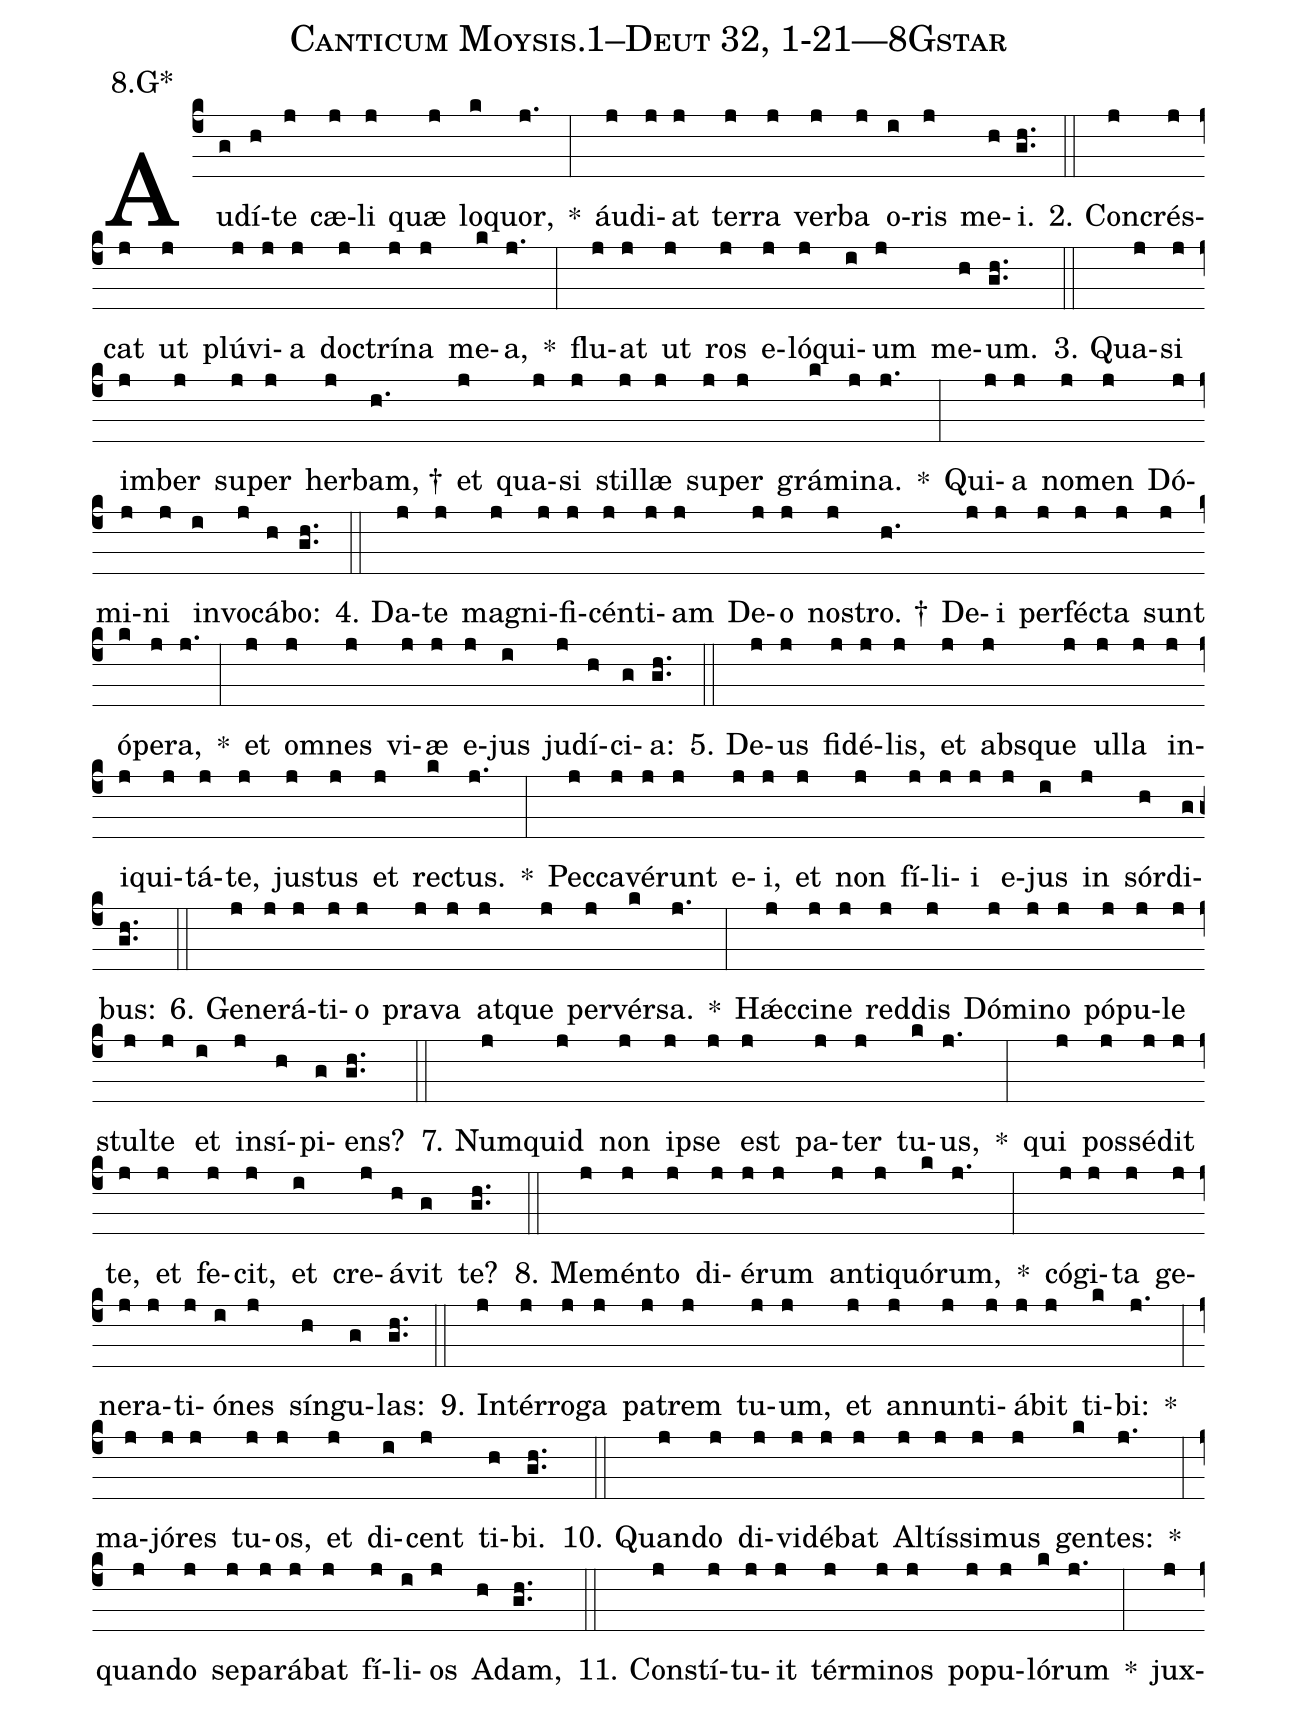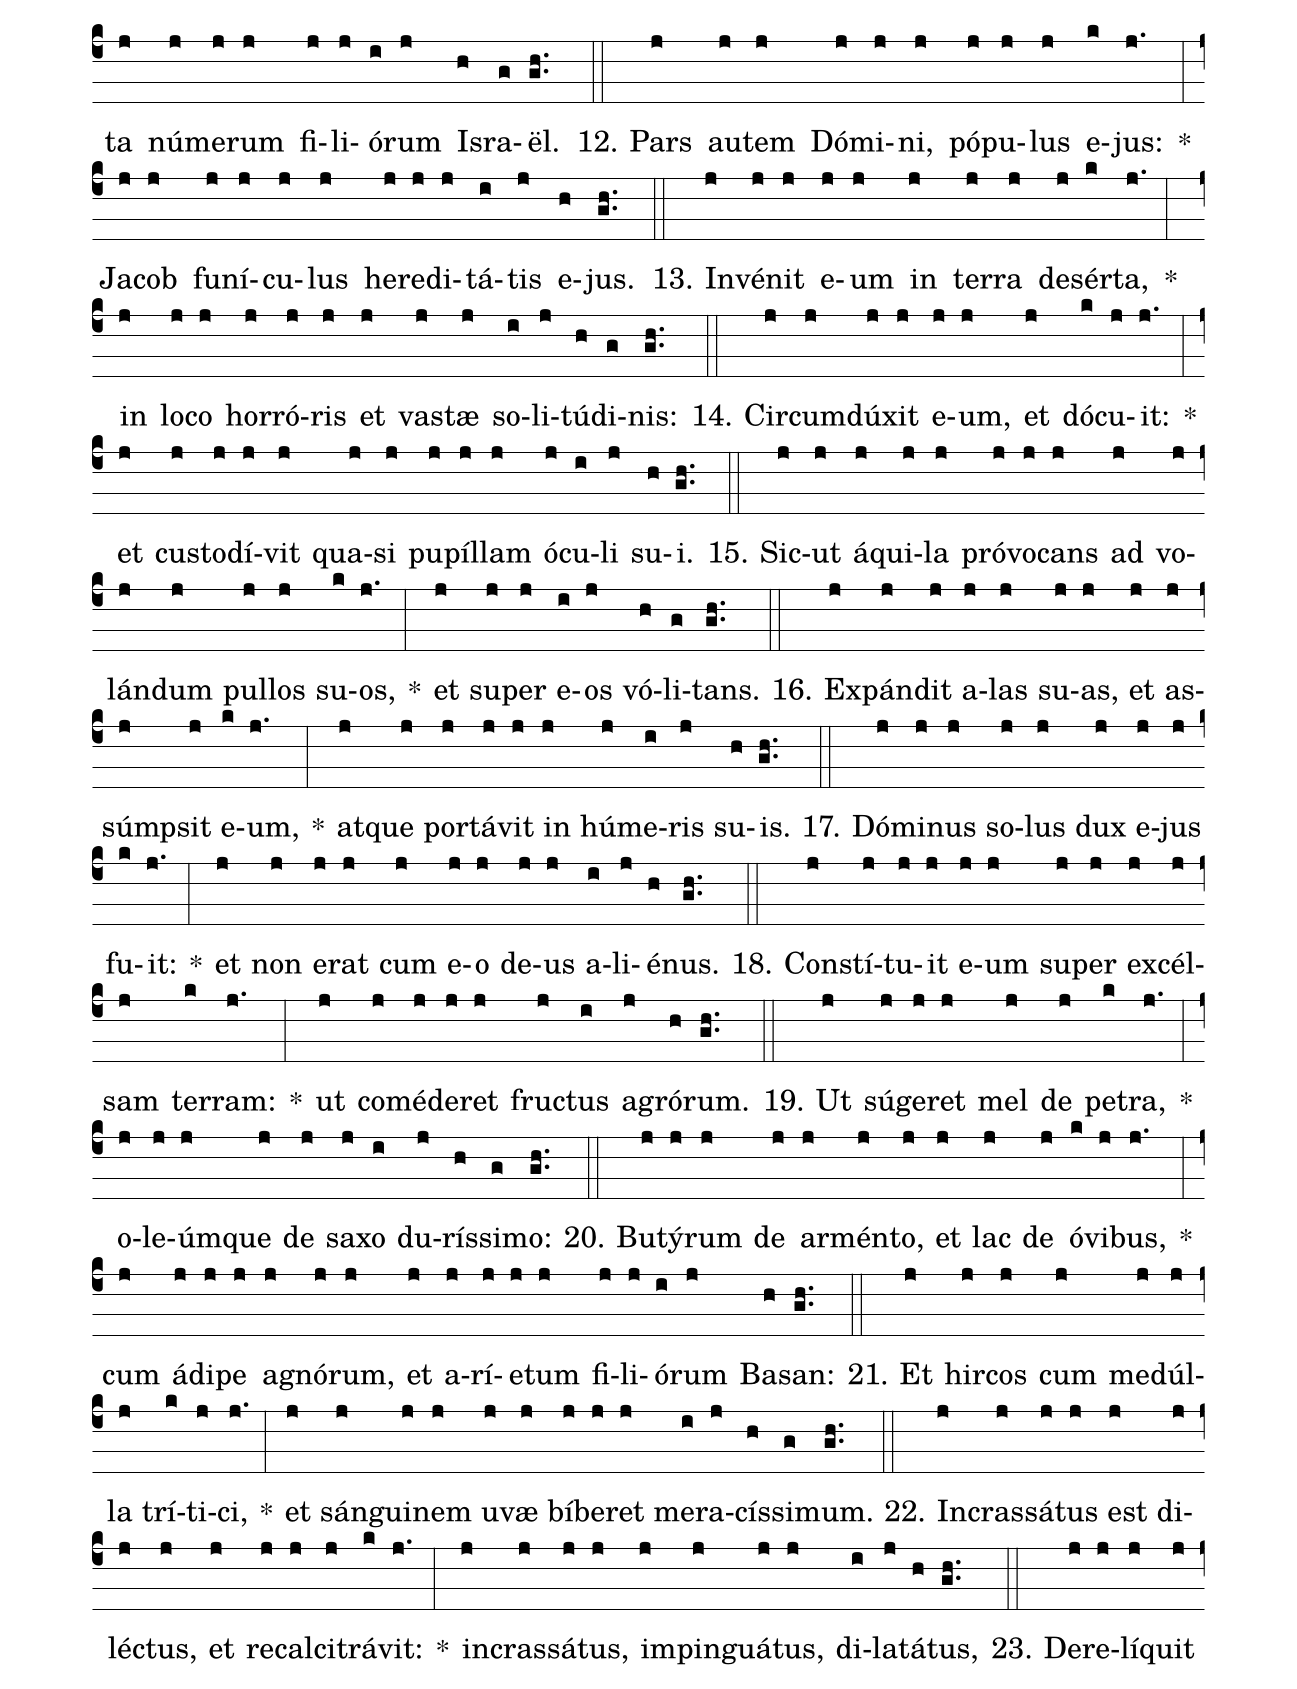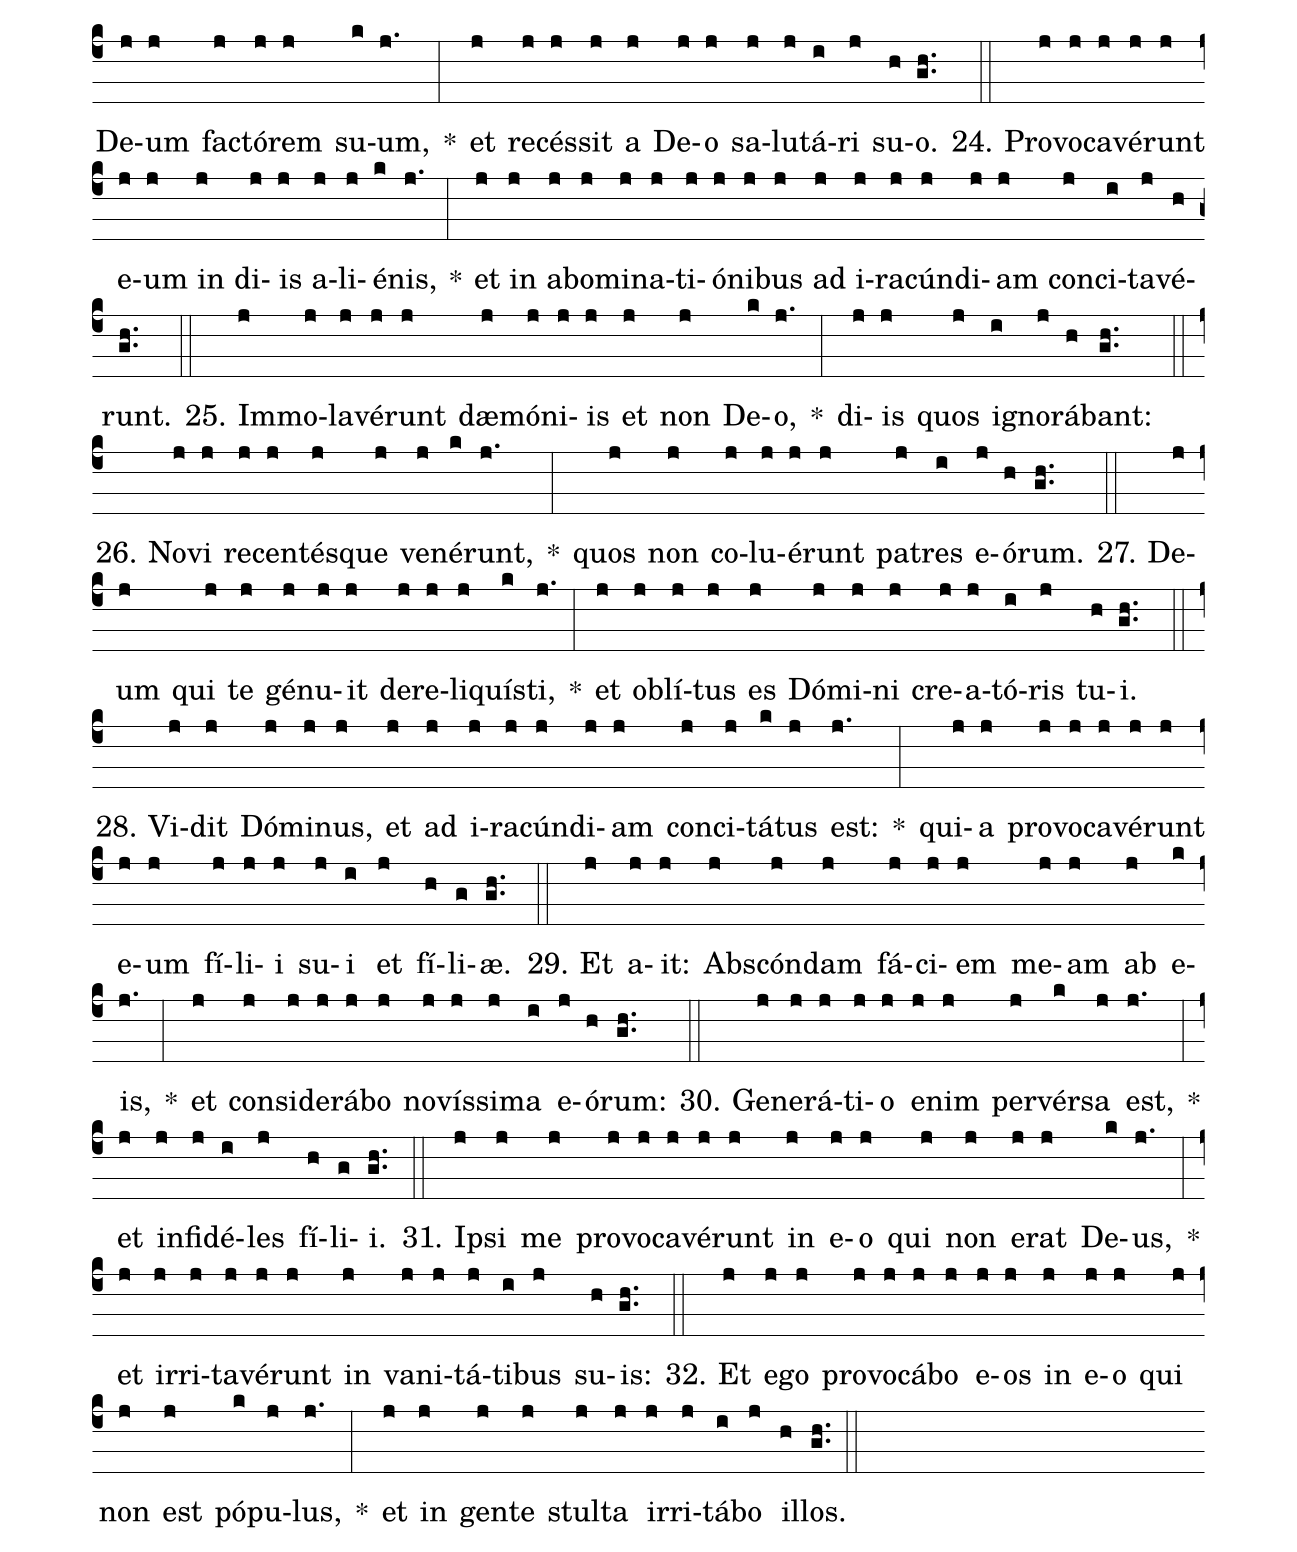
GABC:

name: Canticum Moysis.1--Deut 32, 1-21---8Gstar;
annotation: 8.G*;
%%
(c4)Au(g)dí(h)te(j) cæ(j)li(j) quæ(j) lo(k)quor,(j.) *(:) áu(j)di(j)at(j) ter(j)ra(j) ver(j)ba(j) o(i)ris(j) me(h)i.(gh..) (::)
2. Con(j)crés(j)cat(j) ut(j) plú(j)vi(j)a(j) doc(j)trí(j)na(j) me(k)a,(j.) *(:) flu(j)at(j) ut(j) ros(j) e(j)ló(j)qui(i)um(j) me(h)um.(gh..) (::)
3. Qua(j)si(j) im(j)ber(j) su(j)per(j) her(j)bam, †(h.) et(j) qua(j)si(j) stil(j)læ(j) su(j)per(j) grá(k)mi(j)na.(j.) *(:) Qui(j)a(j) no(j)men(j) Dó(j)mi(j)ni(j) in(i)vo(j)cá(h)bo:(gh..) (::)
4. Da(j)te(j) ma(j)gni(j)fi(j)cén(j)ti(j)am(j) De(j)o(j) nos(j)tro. †(h.) De(j)i(j) per(j)féc(j)ta(j) sunt(j) ó(k)pe(j)ra,(j.) *(:) et(j) om(j)nes(j) vi(j)æ(j) e(j)jus(i) ju(j)dí(h)ci(g)a:(gh..) (::)
5. De(j)us(j) fi(j)dé(j)lis,(j) et(j) abs(j)que(j) ul(j)la(j) in(j)i(j)qui(j)tá(j)te,(j) jus(j)tus(j) et(j) rec(k)tus.(j.) *(:) Pec(j)ca(j)vé(j)runt(j) e(j)i,(j) et(j) non(j) fí(j)li(j)i(j) e(j)jus(i) in(j) sór(h)di(g)bus:(gh..) (::)
6. Ge(j)ne(j)rá(j)ti(j)o(j) pra(j)va(j) at(j)que(j) per(j)vér(k)sa.(j.) *(:) Hǽc(j)ci(j)ne(j) red(j)dis(j) Dó(j)mi(j)no(j) pó(j)pu(j)le(j) stul(j)te(j) et(i) in(j)sí(h)pi(g)ens?(gh..) (::)
7. Num(j)quid(j) non(j) ip(j)se(j) est(j) pa(j)ter(j) tu(k)us,(j.) *(:) qui(j) pos(j)sé(j)dit(j) te,(j) et(j) fe(j)cit,(j) et(i) cre(j)á(h)vit(g) te?(gh..) (::)
8. Me(j)mén(j)to(j) di(j)é(j)rum(j) an(j)ti(j)quó(k)rum,(j.) *(:) có(j)gi(j)ta(j) ge(j)ne(j)ra(j)ti(j)ó(i)nes(j) sín(h)gu(g)las:(gh..) (::)
9. In(j)tér(j)ro(j)ga(j) pa(j)trem(j) tu(j)um,(j) et(j) an(j)nun(j)ti(j)á(j)bit(j) ti(k)bi:(j.) *(:) ma(j)jó(j)res(j) tu(j)os,(j) et(j) di(i)cent(j) ti(h)bi.(gh..) (::)
10. Quan(j)do(j) di(j)vi(j)dé(j)bat(j) Al(j)tís(j)si(j)mus(j) gen(k)tes:(j.) *(:) quan(j)do(j) se(j)pa(j)rá(j)bat(j) fí(j)li(i)os(j) A(h)dam,(gh..) (::)
11. Con(j)stí(j)tu(j)it(j) tér(j)mi(j)nos(j) po(j)pu(j)ló(k)rum(j.) *(:) jux(j)ta(j) nú(j)me(j)rum(j) fi(j)li(j)ó(i)rum(j) Is(h)ra(g)ël.(gh..) (::)
12. Pars(j) au(j)tem(j) Dó(j)mi(j)ni,(j) pó(j)pu(j)lus(j) e(k)jus:(j.) *(:) Ja(j)cob(j) fu(j)ní(j)cu(j)lus(j) he(j)re(j)di(j)tá(i)tis(j) e(h)jus.(gh..) (::)
13. In(j)vé(j)nit(j) e(j)um(j) in(j) ter(j)ra(j) de(j)sér(k)ta,(j.) *(:) in(j) lo(j)co(j) hor(j)ró(j)ris(j) et(j) vas(j)tæ(j) so(i)li(j)tú(h)di(g)nis:(gh..) (::)
14. Cir(j)cum(j)dú(j)xit(j) e(j)um,(j) et(j) dó(k)cu(j)it:(j.) *(:) et(j) cus(j)to(j)dí(j)vit(j) qua(j)si(j) pu(j)píl(j)lam(j) ó(j)cu(i)li(j) su(h)i.(gh..) (::)
15. Sic(j)ut(j) á(j)qui(j)la(j) pró(j)vo(j)cans(j) ad(j) vo(j)lán(j)dum(j) pul(j)los(j) su(k)os,(j.) *(:) et(j) su(j)per(j) e(i)os(j) vó(h)li(g)tans.(gh..) (::)
16. Ex(j)pán(j)dit(j) a(j)las(j) su(j)as,(j) et(j) as(j)súmp(j)sit(j) e(k)um,(j.) *(:) at(j)que(j) por(j)tá(j)vit(j) in(j) hú(j)me(i)ris(j) su(h)is.(gh..) (::)
17. Dó(j)mi(j)nus(j) so(j)lus(j) dux(j) e(j)jus(j) fu(k)it:(j.) *(:) et(j) non(j) e(j)rat(j) cum(j) e(j)o(j) de(j)us(j) a(i)li(j)é(h)nus.(gh..) (::)
18. Con(j)stí(j)tu(j)it(j) e(j)um(j) su(j)per(j) ex(j)cél(j)sam(j) ter(k)ram:(j.) *(:) ut(j) com(j)é(j)de(j)ret(j) fruc(j)tus(i) a(j)gró(h)rum.(gh..) (::)
19. Ut(j) sú(j)ge(j)ret(j) mel(j) de(j) pe(k)tra,(j.) *(:) o(j)le(j)úm(j)que(j) de(j) sa(j)xo(i) du(j)rís(h)si(g)mo:(gh..) (::)
20. Bu(j)tý(j)rum(j) de(j) ar(j)mén(j)to,(j) et(j) lac(j) de(j) ó(k)vi(j)bus,(j.) *(:) cum(j) á(j)di(j)pe(j) a(j)gnó(j)rum,(j) et(j) a(j)rí(j)e(j)tum(j) fi(j)li(j)ó(i)rum(j) Ba(h)san:(gh..) (::)
21. Et(j) hir(j)cos(j) cum(j) me(j)dúl(j)la(j) trí(k)ti(j)ci,(j.) *(:) et(j) sán(j)gui(j)nem(j) u(j)væ(j) bí(j)be(j)ret(j) me(i)ra(j)cís(h)si(g)mum.(gh..) (::)
22. In(j)cras(j)sá(j)tus(j) est(j) di(j)léc(j)tus,(j) et(j) re(j)cal(j)ci(j)trá(k)vit:(j.) *(:) in(j)cras(j)sá(j)tus,(j) im(j)pin(j)guá(j)tus,(j) di(i)la(j)tá(h)tus,(gh..) (::)
23. De(j)re(j)lí(j)quit(j) De(j)um(j) fac(j)tó(j)rem(j) su(k)um,(j.) *(:) et(j) re(j)cés(j)sit(j) a(j) De(j)o(j) sa(j)lu(j)tá(i)ri(j) su(h)o.(gh..) (::)
24. Pro(j)vo(j)ca(j)vé(j)runt(j) e(j)um(j) in(j) di(j)is(j) a(j)li(j)é(k)nis,(j.) *(:) et(j) in(j) ab(j)o(j)mi(j)na(j)ti(j)ó(j)ni(j)bus(j) ad(j) i(j)ra(j)cún(j)di(j)am(j) con(j)ci(i)ta(j)vé(h)runt.(gh..) (::)
25. Im(j)mo(j)la(j)vé(j)runt(j) dæ(j)mó(j)ni(j)is(j) et(j) non(j) De(k)o,(j.) *(:) di(j)is(j) quos(j) i(i)gno(j)rá(h)bant:(gh..) (::)
26. No(j)vi(j) re(j)cen(j)tés(j)que(j) ve(j)né(k)runt,(j.) *(:) quos(j) non(j) co(j)lu(j)é(j)runt(j) pa(j)tres(i) e(j)ó(h)rum.(gh..) (::)
27. De(j)um(j) qui(j) te(j) gé(j)nu(j)it(j) de(j)re(j)li(j)quís(k)ti,(j.) *(:) et(j) ob(j)lí(j)tus(j) es(j) Dó(j)mi(j)ni(j) cre(j)a(j)tó(i)ris(j) tu(h)i.(gh..) (::)
28. Vi(j)dit(j) Dó(j)mi(j)nus,(j) et(j) ad(j) i(j)ra(j)cún(j)di(j)am(j) con(j)ci(j)tá(k)tus(j) est:(j.) *(:) qui(j)a(j) pro(j)vo(j)ca(j)vé(j)runt(j) e(j)um(j) fí(j)li(j)i(j) su(j)i(i) et(j) fí(h)li(g)æ.(gh..) (::)
29. Et(j) a(j)it:(j) Abs(j)cón(j)dam(j) fá(j)ci(j)em(j) me(j)am(j) ab(j) e(k)is,(j.) *(:) et(j) con(j)si(j)de(j)rá(j)bo(j) no(j)vís(j)si(j)ma(i) e(j)ó(h)rum:(gh..) (::)
30. Ge(j)ne(j)rá(j)ti(j)o(j) e(j)nim(j) per(j)vér(k)sa(j) est,(j.) *(:) et(j) in(j)fi(j)dé(i)les(j) fí(h)li(g)i.(gh..) (::)
31. Ip(j)si(j) me(j) pro(j)vo(j)ca(j)vé(j)runt(j) in(j) e(j)o(j) qui(j) non(j) e(j)rat(j) De(k)us,(j.) *(:) et(j) ir(j)ri(j)ta(j)vé(j)runt(j) in(j) va(j)ni(j)tá(j)ti(i)bus(j) su(h)is:(gh..) (::)
32. Et(j) e(j)go(j) pro(j)vo(j)cá(j)bo(j) e(j)os(j) in(j) e(j)o(j) qui(j) non(j) est(j) pó(k)pu(j)lus,(j.) *(:) et(j) in(j) gen(j)te(j) stul(j)ta(j) ir(j)ri(j)tá(i)bo(j) il(h)los.(gh..) (::)
